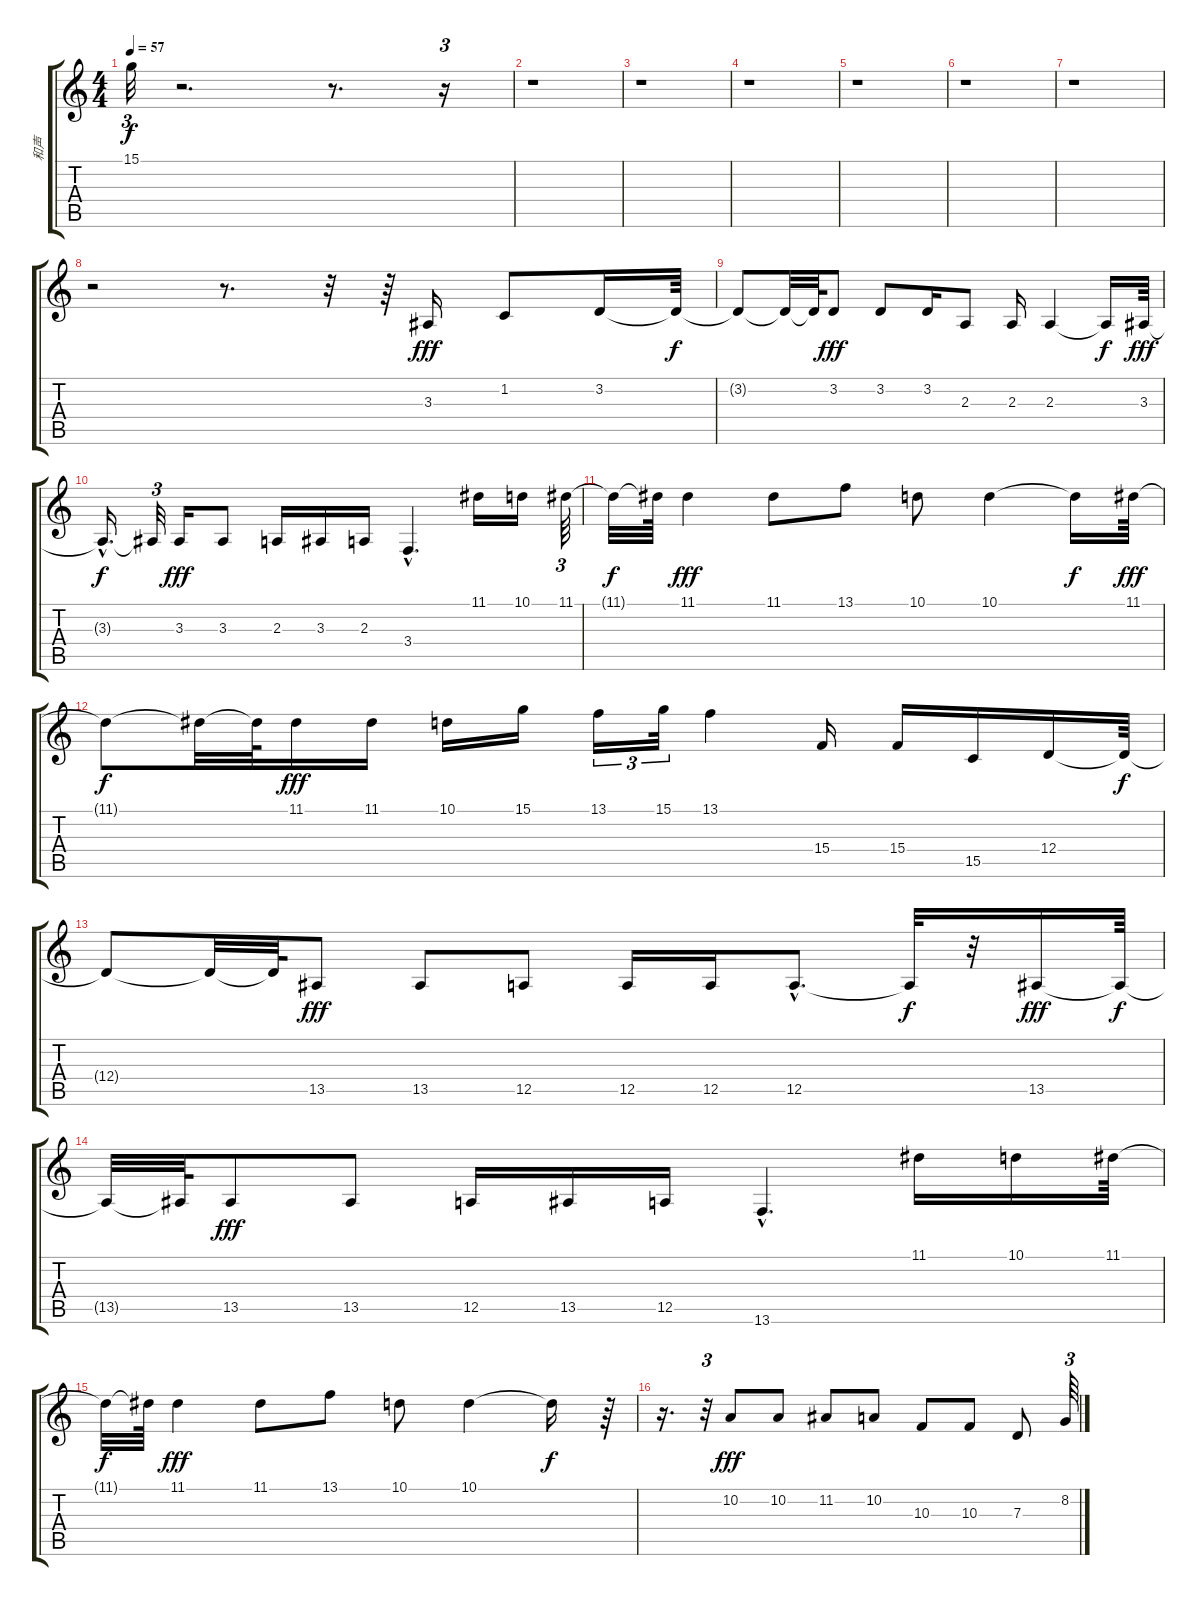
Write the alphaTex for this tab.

\track ("和声" "和声") {instrument acousticgrandpiano}
\staff {score tabs}
\tuning (E4 B3 G3 D3 A2 E2) {hide}
\ts (4 4)
\tempo 57
\clef g2
\ks c
15.1{t}.32{tu (3 2) dy f} r.2{d} r.8{d} r.16{tu (3 2)} |
r.1 |
r.1 |
r.1 |
r.1 |
r.1 |
r.1 |
r.2 r.8{d} r.32 r.64 3.3.16{dy fff} 1.2.8 3.2.16 3.2{t}.64{dy f} |
3.2{t}.8 3.2{t}.32 3.2{t}.64 3.2.8{dy fff} 3.2.8 3.2.16 2.3.8 2.3.16 2.3.4 2.3{t}.16{dy f} 3.3.64{dy fff} |
3.3{hac t}.16{d dy f} 3.3{t}.32{tu (3 2)} 3.3.16{dy fff} 3.3.8 2.3.16 3.3.16 2.3.16 3.4{hac}.4{d} 11.1.16 10.1.16 11.1.64{tu (3 2)} |
11.1{t}.32{dy f} 11.1{t}.64 11.1.4{dy fff} 11.1.8 13.1.8 10.1.8 10.1.4 10.1{t}.16{dy f} 11.1.64{dy fff} |
11.1{t}.8{dy f} 11.1{t}.32 11.1{t}.64 11.1.16{dy fff} 11.1.16 10.1.16 15.1.16 13.1.16{tu (3 2)} 15.1.32{tu (3 2)} 13.1.4 15.4.16 15.4.16 15.5.16 12.4.16 12.4{t}.64{dy f} |
12.4{t}.8 12.4{t}.32 12.4{t}.64 13.5.8{dy fff} 13.5.8 12.5.8 12.5.16 12.5.16 12.5{hac}.8{d} 12.5{t}.32{dy f} r.32 13.5.16{dy fff} 13.5{t}.64{dy f} |
13.5{t}.32 13.5{t}.64 13.5.8{dy fff} 13.5.8 12.5.16 13.5.16 12.5.16 13.6{hac}.4{d} 11.1.16 10.1.16 11.1.64 |
11.1{t}.32{dy f} 11.1{t}.64 11.1.4{dy fff} 11.1.8 13.1.8 10.1.8 10.1.4 10.1{t}.16{dy f} r.64 |
r.16{d} r.32{tu (3 2)} 10.2.8{dy fff} 10.2.8 11.2.8 10.2.8 10.3.8 10.3.8 7.3.8 8.2.64{tu (3 2)}
